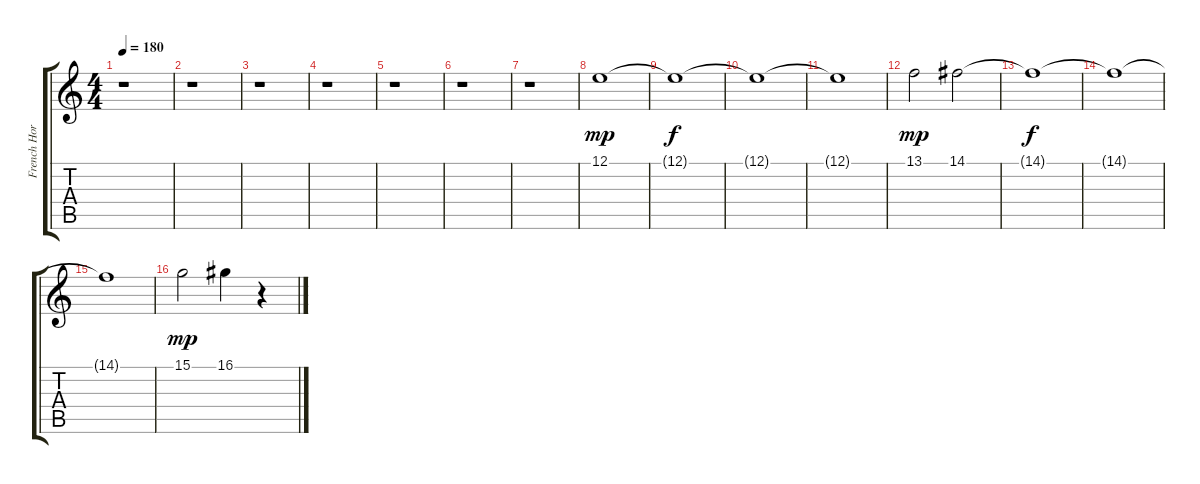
\track ("French Horn 1" "French Hor") {instrument frenchhorn}
\staff {score tabs}
\tuning (E4 B3 G3 D3 A2 E2) {hide}
\ts (4 4)
\tempo 180
\clef g2
\ks c
r.1{dy mp} |
r.1 |
r.1 |
r.1 |
r.1 |
r.1 |
r.1 |
12.1.1 |
12.1{t}.1{dy f} |
12.1{t}.1 |
12.1{t}.1 |
13.1.2{dy mp} 14.1.2 |
14.1{t}.1{dy f} |
14.1{t}.1 |
14.1{t}.1 |
15.1.2{dy mp} 16.1.4 r.4
